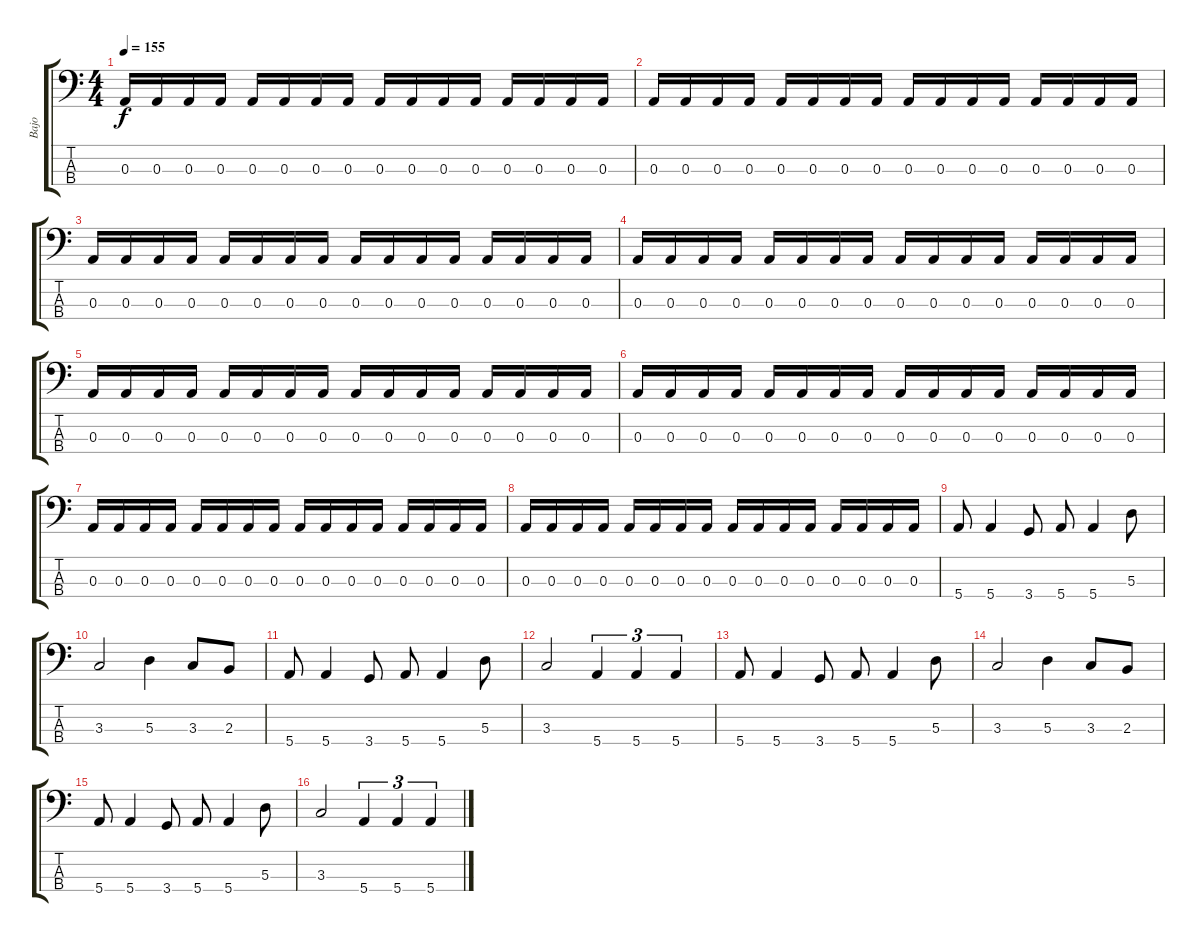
\track ("Bajo" "Bajo") {instrument electricbasspick}
\staff {score tabs}
\tuning (G2 D2 A1 E1) {hide}
\ts (4 4)
\tempo 155
\clef f4
\ks c
0.3.16{dy f} 0.3.16 0.3.16 0.3.16 0.3.16 0.3.16 0.3.16 0.3.16 0.3.16 0.3.16 0.3.16 0.3.16 0.3.16 0.3.16 0.3.16 0.3.16 |
0.3.16 0.3.16 0.3.16 0.3.16 0.3.16 0.3.16 0.3.16 0.3.16 0.3.16 0.3.16 0.3.16 0.3.16 0.3.16 0.3.16 0.3.16 0.3.16 |
0.3.16 0.3.16 0.3.16 0.3.16 0.3.16 0.3.16 0.3.16 0.3.16 0.3.16 0.3.16 0.3.16 0.3.16 0.3.16 0.3.16 0.3.16 0.3.16 |
0.3.16 0.3.16 0.3.16 0.3.16 0.3.16 0.3.16 0.3.16 0.3.16 0.3.16 0.3.16 0.3.16 0.3.16 0.3.16 0.3.16 0.3.16 0.3.16 |
0.3.16 0.3.16 0.3.16 0.3.16 0.3.16 0.3.16 0.3.16 0.3.16 0.3.16 0.3.16 0.3.16 0.3.16 0.3.16 0.3.16 0.3.16 0.3.16 |
0.3.16 0.3.16 0.3.16 0.3.16 0.3.16 0.3.16 0.3.16 0.3.16 0.3.16 0.3.16 0.3.16 0.3.16 0.3.16 0.3.16 0.3.16 0.3.16 |
0.3.16 0.3.16 0.3.16 0.3.16 0.3.16 0.3.16 0.3.16 0.3.16 0.3.16 0.3.16 0.3.16 0.3.16 0.3.16 0.3.16 0.3.16 0.3.16 |
0.3.16 0.3.16 0.3.16 0.3.16 0.3.16 0.3.16 0.3.16 0.3.16 0.3.16 0.3.16 0.3.16 0.3.16 0.3.16 0.3.16 0.3.16 0.3.16 |
5.4.8 5.4.4 3.4.8 5.4.8 5.4.4 5.3.8 |
3.3.2 5.3.4 3.3.8 2.3.8 |
5.4.8 5.4.4 3.4.8 5.4.8 5.4.4 5.3.8 |
3.3.2 5.4.4{tu (3 2)} 5.4.4{tu (3 2)} 5.4.4{tu (3 2)} |
5.4.8 5.4.4 3.4.8 5.4.8 5.4.4 5.3.8 |
3.3.2 5.3.4 3.3.8 2.3.8 |
5.4.8 5.4.4 3.4.8 5.4.8 5.4.4 5.3.8 |
3.3.2 5.4.4{tu (3 2)} 5.4.4{tu (3 2)} 5.4.4{tu (3 2)}
